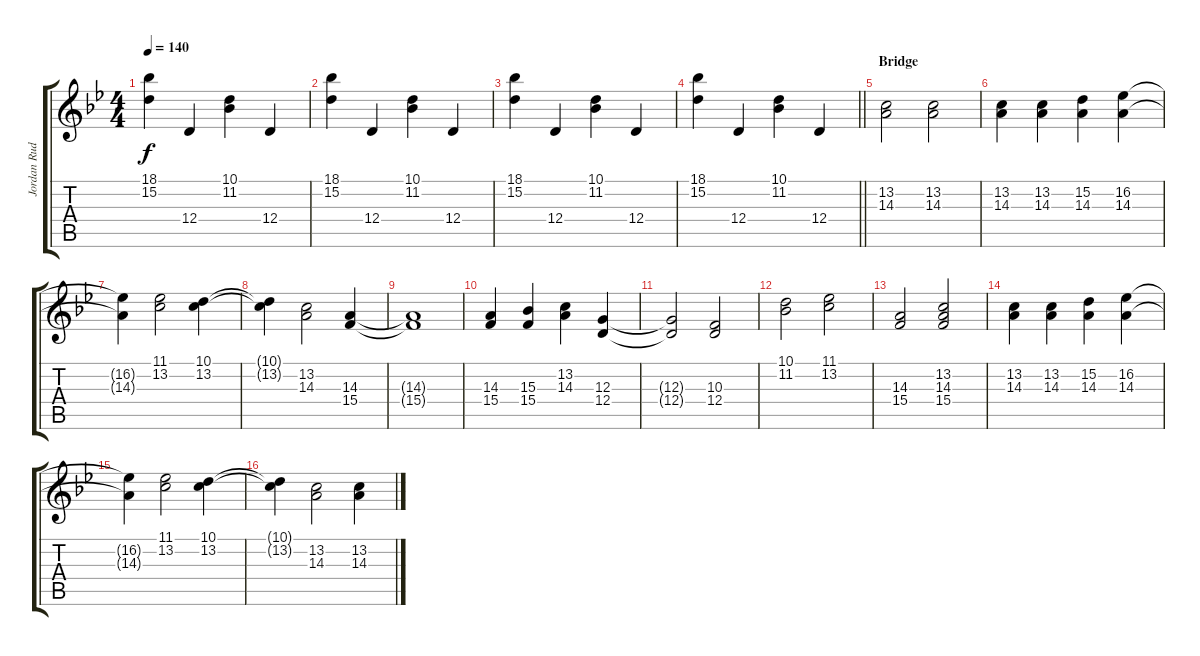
\track ("Jordan Rudess" "Jordan Rud") {instrument brightacousticpiano}
\staff {score tabs}
\tuning (E4 B3 G3 D3 A2 E2) {hide}
\ts (4 4)
\tempo 140
\clef g2
\ks bb
(18.1 15.2).4{dy f volume 16} 12.4.4 (10.1 11.2).4 12.4.4 |
(18.1 15.2).4 12.4.4 (10.1 11.2).4 12.4.4 |
(18.1 15.2).4 12.4.4 (10.1 11.2).4 12.4.4 |
\barLineRight lightlight
(18.1 15.2).4 12.4.4 (10.1 11.2).4 12.4.4 |
\section ("" "Bridge")
(13.2 14.3).2{volume 11} (13.2 14.3).2 |
(13.2 14.3).4 (13.2 14.3).4 (15.2 14.3).4 (16.2 14.3).4 |
(16.2{t} 14.3{t}).4 (11.1 13.2).2 (10.1 13.2).4 |
(10.1{t} 13.2{t}).4 (13.2 14.3).2 (14.3 15.4).4 |
(14.3{t} 15.4{t}).1 |
(14.3 15.4).4 (15.3 15.4).4 (13.2 14.3).4 (12.3 12.4).4 |
(12.3{t} 12.4{t}).2 (10.3 12.4).2 |
(10.1 11.2).2 (11.1 13.2).2 |
(14.3 15.4).2 (13.2 14.3 15.4).2 |
(13.2 14.3).4 (13.2 14.3).4 (15.2 14.3).4 (16.2 14.3).4 |
(16.2{t} 14.3{t}).4 (11.1 13.2).2 (10.1 13.2).4 |
(10.1{t} 13.2{t}).4 (13.2 14.3).2 (13.2 14.3).4
